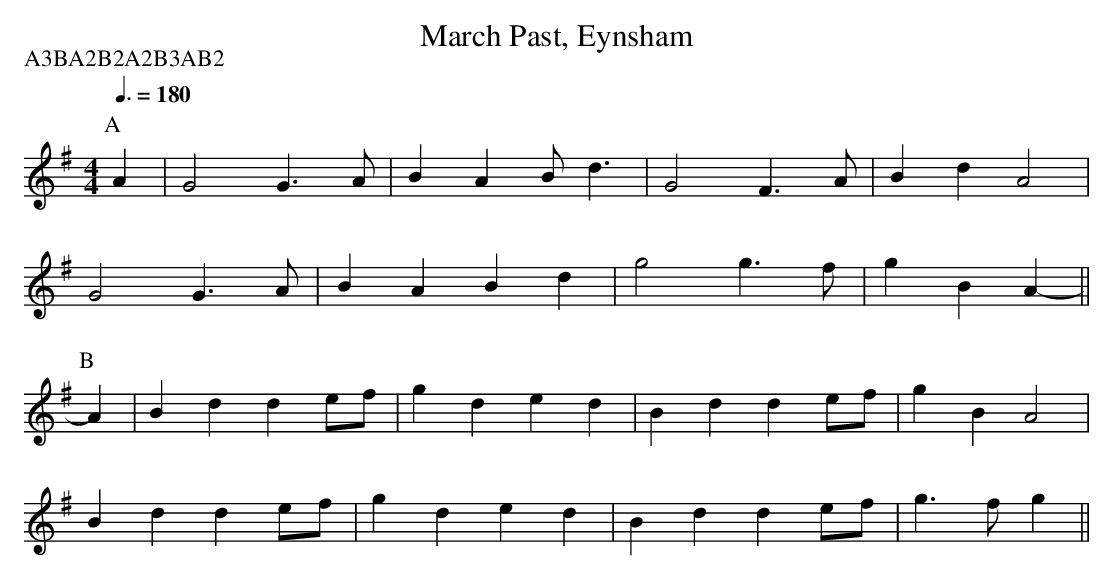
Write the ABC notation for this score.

X:1
T:March Past, Eynsham
M:4/4
L:1/8
Q:3/8=180
P:A3BA2B2A2B3AB2
K:G
P:A
A2|G4 G3 A|B2A2 Bd3 |G4 F3 A|B2d2 A4 |
G4 G3 A|B2A2 B2d2|g4 g3 f|g2B2 A2-||
P:B
A2|B2d2 d2ef|g2d2 e2d2|B2d2 d2ef|g2B2 A4 |
B2d2 d2ef|g2d2 e2d2|B2d2 d2ef|g3 f g2 ||
